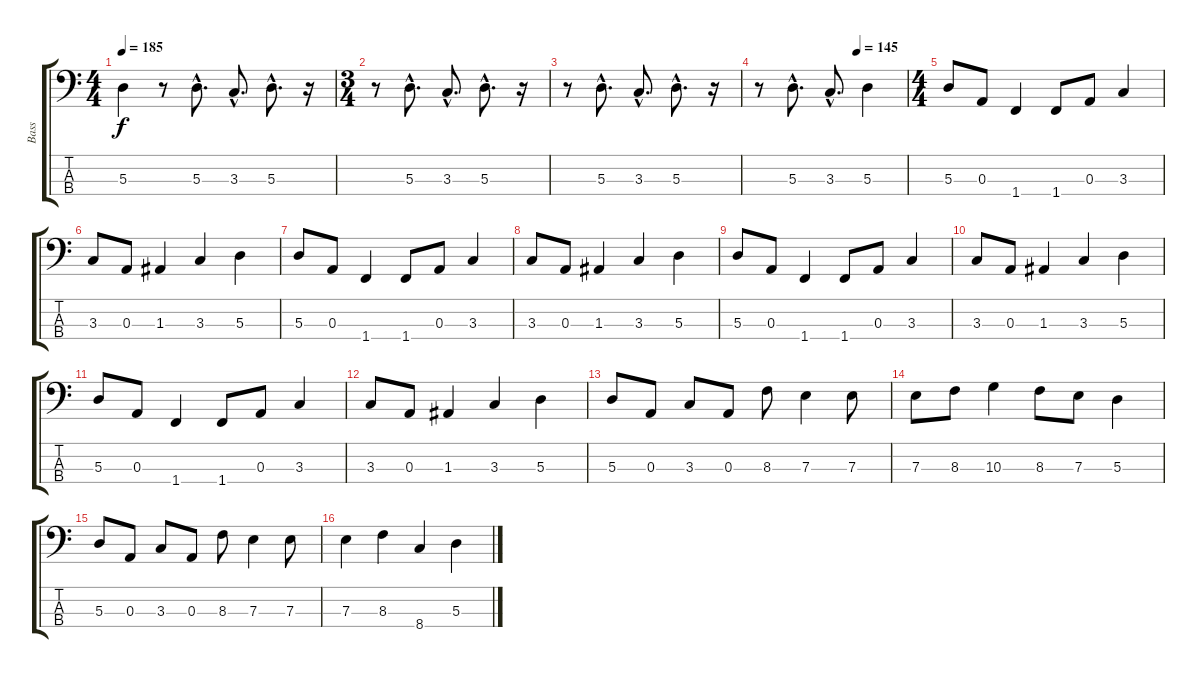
\track ("Bass" "Bass") {instrument electricbassfinger}
\staff {score tabs}
\tuning (G2 D2 A1 E1) {hide}
\ts (4 4)
\tempo 185
\clef f4
\ks c
5.3.4{dy f} r.8 5.3{hac}.8{d} 3.3{hac}.8{d} 5.3{hac}.8{d} r.16 |
\ts (3 4)
r.8 5.3{hac}.8{d} 3.3{hac}.8{d} 5.3{hac}.8{d} r.16 |
r.8 5.3{hac}.8{d} 3.3{hac}.8{d} 5.3{hac}.8{d} r.16 |
\tempo (145 0.6666666666666666)
r.8 5.3{hac}.8{d} 3.3{hac}.8{d} 5.3.4 |
\ts (4 4)
5.3.8 0.3.8 1.4.4 1.4.8 0.3.8 3.3.4 |
3.3.8 0.3.8 1.3.4 3.3.4 5.3.4 |
5.3.8 0.3.8 1.4.4 1.4.8 0.3.8 3.3.4 |
3.3.8 0.3.8 1.3.4 3.3.4 5.3.4 |
5.3.8 0.3.8 1.4.4 1.4.8 0.3.8 3.3.4 |
3.3.8 0.3.8 1.3.4 3.3.4 5.3.4 |
5.3.8 0.3.8 1.4.4 1.4.8 0.3.8 3.3.4 |
3.3.8 0.3.8 1.3.4 3.3.4 5.3.4 |
5.3.8 0.3.8 3.3.8 0.3.8 8.3.8 7.3.4 7.3.8 |
7.3.8 8.3.8 10.3.4 8.3.8 7.3.8 5.3.4 |
5.3.8 0.3.8 3.3.8 0.3.8 8.3.8 7.3.4 7.3.8 |
7.3.4 8.3.4 8.4.4 5.3.4
